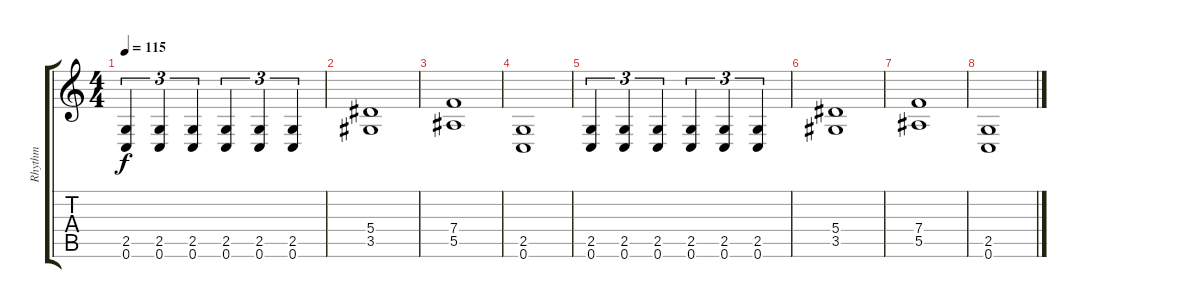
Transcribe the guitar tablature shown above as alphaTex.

\track ("Rhythm" "Rhythm") {instrument distortionguitar}
\staff {score tabs}
\tuning (C4 G3 Eb3 Bb2 F2 C2) {hide}
\ts (4 4)
\tempo 115
\clef g2
\ks c
(2.5 0.6).4{tu (3 2) dy f} (2.5 0.6).4{tu (3 2)} (2.5 0.6).4{tu (3 2)} (2.5 0.6).4{tu (3 2)} (2.5 0.6).4{tu (3 2)} (2.5 0.6).4{tu (3 2)} |
(5.4 3.5).1 |
(7.4 5.5).1 |
(2.5 0.6).1 |
(2.5 0.6).4{tu (3 2)} (2.5 0.6).4{tu (3 2)} (2.5 0.6).4{tu (3 2)} (2.5 0.6).4{tu (3 2)} (2.5 0.6).4{tu (3 2)} (2.5 0.6).4{tu (3 2)} |
(5.4 3.5).1 |
(7.4 5.5).1 |
(2.5 0.6).1
